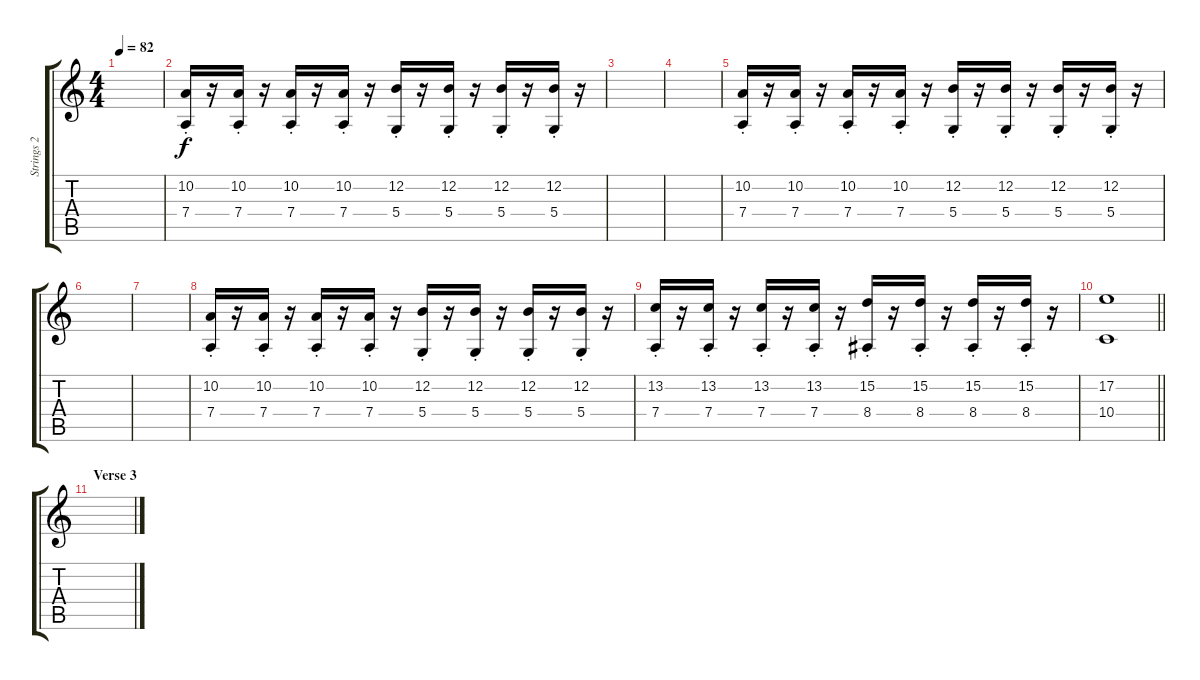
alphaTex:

\track ("Strings 2" "Strings 2") {instrument synthstrings1}
\staff {score tabs}
\tuning (E4 B3 G3 D3 A2 E2) {hide}
\ts (4 4)
\tempo 82
\clef g2
\ks c
|
(10.2{st} 7.4{st}).16 r.16 (10.2{st} 7.4{st}).16 r.16 (10.2{st} 7.4{st}).16 r.16 (10.2{st} 7.4{st}).16 r.16 (12.2{st} 5.4{st}).16 r.16 (12.2{st} 5.4{st}).16 r.16 (12.2{st} 5.4{st}).16 r.16 (12.2{st} 5.4{st}).16 r.16 |
|
|
(10.2{st} 7.4{st}).16 r.16 (10.2{st} 7.4{st}).16 r.16 (10.2{st} 7.4{st}).16 r.16 (10.2{st} 7.4{st}).16 r.16 (12.2{st} 5.4{st}).16 r.16 (12.2{st} 5.4{st}).16 r.16 (12.2{st} 5.4{st}).16 r.16 (12.2{st} 5.4{st}).16 r.16 |
|
|
(10.2{st} 7.4{st}).16 r.16 (10.2{st} 7.4{st}).16 r.16 (10.2{st} 7.4{st}).16 r.16 (10.2{st} 7.4{st}).16 r.16 (12.2{st} 5.4{st}).16 r.16 (12.2{st} 5.4{st}).16 r.16 (12.2{st} 5.4{st}).16 r.16 (12.2{st} 5.4{st}).16 r.16 |
(13.2{st} 7.4{st}).16 r.16 (13.2{st} 7.4{st}).16 r.16 (13.2{st} 7.4{st}).16 r.16 (13.2{st} 7.4{st}).16 r.16 (15.2{st} 8.4{st}).16 r.16 (15.2{st} 8.4{st}).16 r.16 (15.2{st} 8.4{st}).16 r.16 (15.2{st} 8.4{st}).16 r.16 |
\barLineRight lightlight
(17.2 10.4).1 |
\section ("" "Verse 3")
